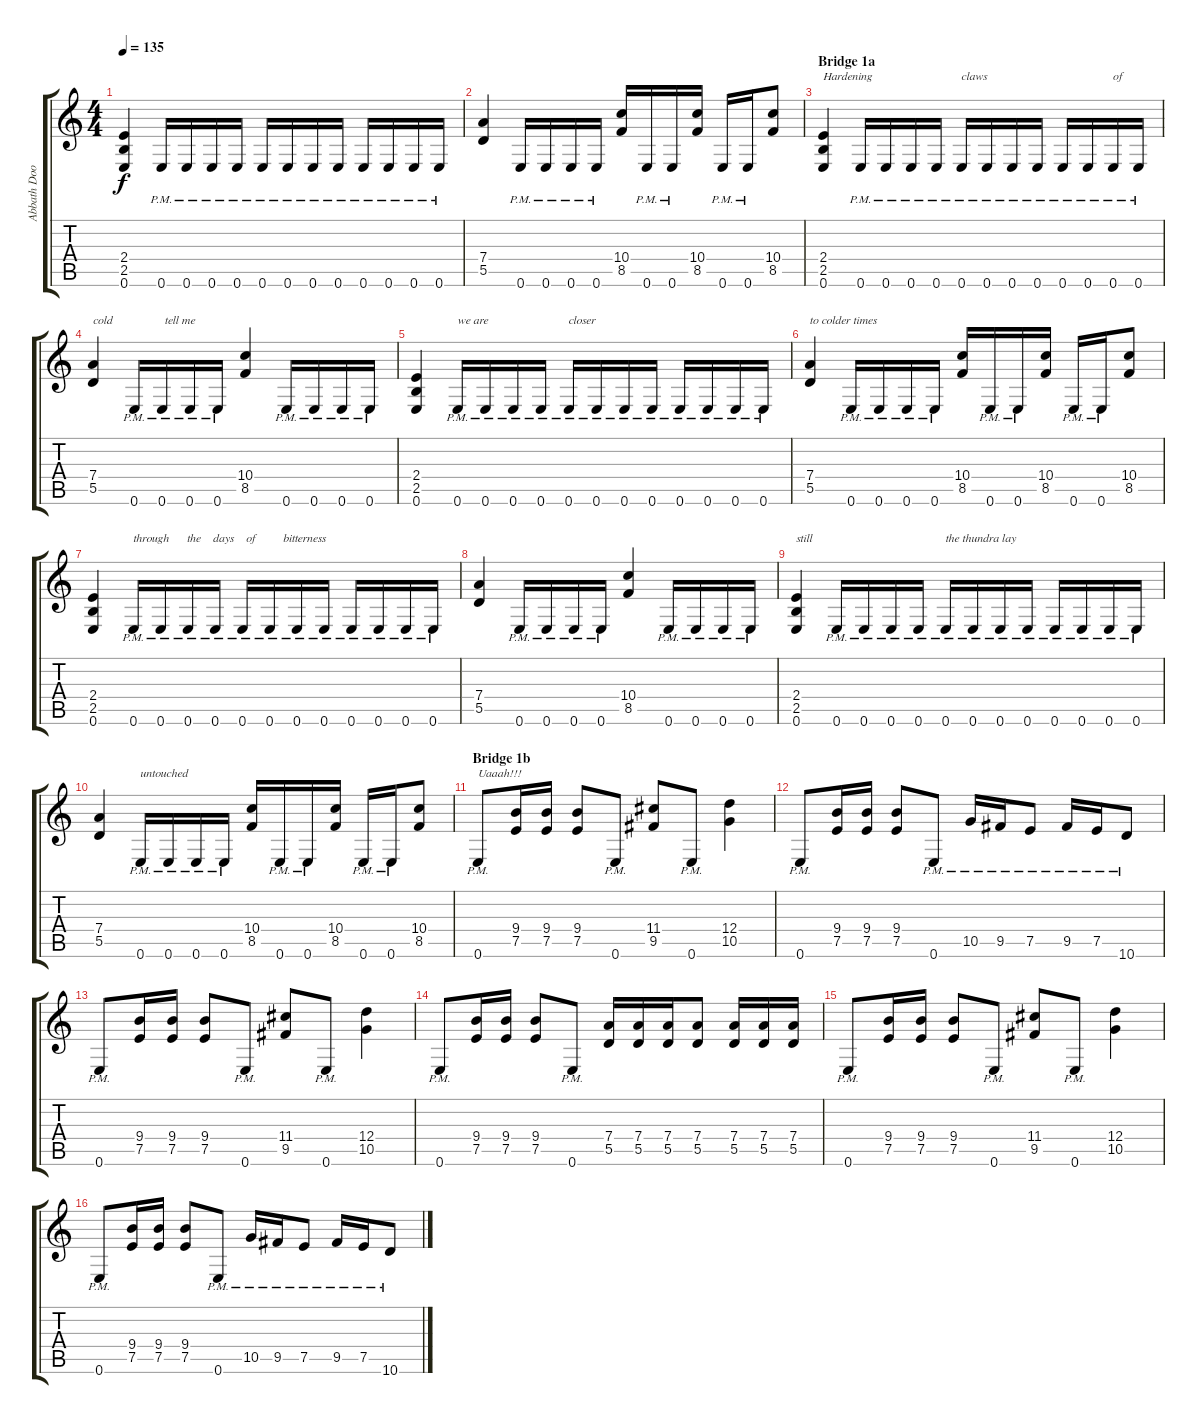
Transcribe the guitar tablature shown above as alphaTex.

\track ("Abbath Doom Occulta (Guitar)" "Abbath Doo") {instrument distortionguitar}
\staff {score tabs}
\tuning (E4 B3 G3 D3 A2 E2) {hide}
\ts (4 4)
\tempo 135
\clef g2
\ks c
(2.4 2.5 0.6).4{dy f} 0.6{pm}.16 0.6{pm}.16 0.6{pm}.16 0.6{pm}.16 0.6{pm}.16 0.6{pm}.16 0.6{pm}.16 0.6{pm}.16 0.6{pm}.16 0.6{pm}.16 0.6{pm}.16 0.6{pm}.16 |
(7.4 5.5).4 0.6{pm}.16 0.6{pm}.16 0.6{pm}.16 0.6{pm}.16 (10.4 8.5).16 0.6{pm}.16 0.6{pm}.16 (10.4 8.5).16 0.6{pm}.16 0.6{pm}.16 (10.4 8.5).8 |
\section ("" "Bridge 1a")
(2.4 2.5 0.6).4{txt "Hardening  "} 0.6{pm}.16 0.6{pm}.16 0.6{pm}.16 0.6{pm}.16 0.6{pm}.16{txt "claws"} 0.6{pm}.16 0.6{pm}.16 0.6{pm}.16 0.6{pm}.16 0.6{pm}.16 0.6{pm}.16{txt "of "} 0.6{pm}.16 |
(7.4 5.5).4{txt "cold"} 0.6{pm}.16 0.6{pm}.16{txt " tell me  "} 0.6{pm}.16 0.6{pm}.16 (10.4 8.5).4 0.6{pm}.16 0.6{pm}.16 0.6{pm}.16 0.6{pm}.16 |
(2.4 2.5 0.6).4 0.6{pm}.16{txt "we are"} 0.6{pm}.16 0.6{pm}.16 0.6{pm}.16 0.6{pm}.16{txt "closer "} 0.6{pm}.16 0.6{pm}.16 0.6{pm}.16 0.6{pm}.16 0.6{pm}.16 0.6{pm}.16 0.6{pm}.16 |
(7.4 5.5).4{txt "to colder times"} 0.6{pm}.16 0.6{pm}.16 0.6{pm}.16 0.6{pm}.16 (10.4 8.5).16 0.6{pm}.16 0.6{pm}.16 (10.4 8.5).16 0.6{pm}.16 0.6{pm}.16 (10.4 8.5).8 |
(2.4 2.5 0.6).4 0.6{pm}.16{txt "through      the    days    of         bitterness "} 0.6{pm}.16 0.6{pm}.16 0.6{pm}.16 0.6{pm}.16 0.6{pm}.16 0.6{pm}.16 0.6{pm}.16 0.6{pm}.16 0.6{pm}.16 0.6{pm}.16 0.6{pm}.16 |
(7.4 5.5).4 0.6{pm}.16 0.6{pm}.16 0.6{pm}.16 0.6{pm}.16 (10.4 8.5).4 0.6{pm}.16 0.6{pm}.16 0.6{pm}.16 0.6{pm}.16 |
(2.4 2.5 0.6).4{txt "still "} 0.6{pm}.16 0.6{pm}.16 0.6{pm}.16 0.6{pm}.16 0.6{pm}.16{txt "the thundra lay "} 0.6{pm}.16 0.6{pm}.16 0.6{pm}.16 0.6{pm}.16 0.6{pm}.16 0.6{pm}.16 0.6{pm}.16 |
(7.4 5.5).4 0.6{pm}.16{txt "untouched"} 0.6{pm}.16 0.6{pm}.16 0.6{pm}.16 (10.4 8.5).16 0.6{pm}.16 0.6{pm}.16 (10.4 8.5).16 0.6{pm}.16 0.6{pm}.16 (10.4 8.5).8 |
\section ("" "Bridge 1b")
0.6{pm}.8{txt "Uaaah!!!"} (9.4 7.5).16 (9.4 7.5).16 (9.4 7.5).8 0.6{pm}.8 (11.4 9.5).8 0.6{pm}.8 (12.4 10.5).4 |
0.6{pm}.8 (9.4 7.5).16 (9.4 7.5).16 (9.4 7.5).8 0.6{pm}.8 10.5{pm}.16 9.5{pm}.16 7.5{pm}.8 9.5{pm}.16 7.5{pm}.16 10.6{pm}.8 |
0.6{pm}.8 (9.4 7.5).16 (9.4 7.5).16 (9.4 7.5).8 0.6{pm}.8 (11.4 9.5).8 0.6{pm}.8 (12.4 10.5).4 |
0.6{pm}.8 (9.4 7.5).16 (9.4 7.5).16 (9.4 7.5).8 0.6{pm}.8 (7.4 5.5).16 (7.4 5.5).16 (7.4 5.5).16 (7.4 5.5).8 (7.4 5.5).16 (7.4 5.5).16 (7.4 5.5).16 |
0.6{pm}.8 (9.4 7.5).16 (9.4 7.5).16 (9.4 7.5).8 0.6{pm}.8 (11.4 9.5).8 0.6{pm}.8 (12.4 10.5).4 |
0.6{pm}.8 (9.4 7.5).16 (9.4 7.5).16 (9.4 7.5).8 0.6{pm}.8 10.5{pm}.16 9.5{pm}.16 7.5{pm}.8 9.5{pm}.16 7.5{pm}.16 10.6{pm}.8
